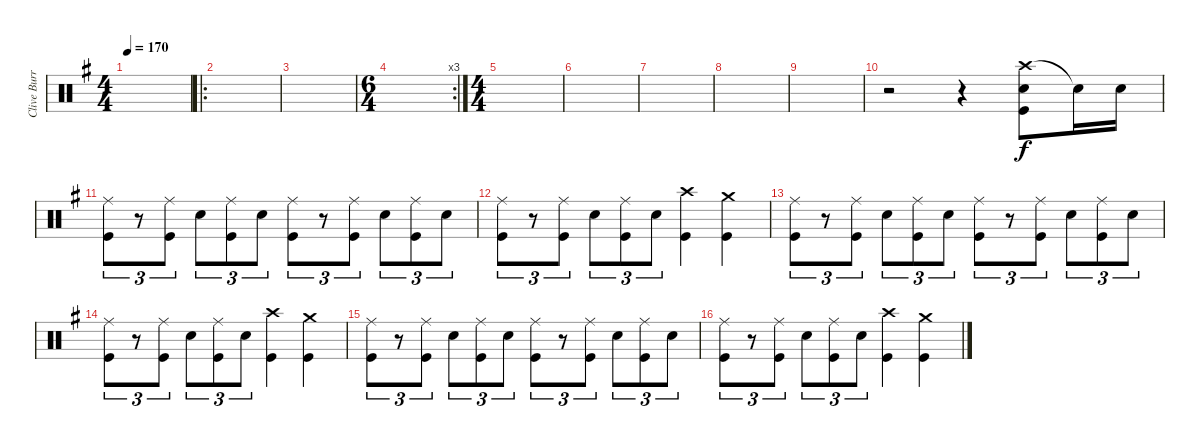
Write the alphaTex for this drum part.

\track ("Clive Burr" "Clive Burr") {instrument percussion}
\staff {score}
\articulation defaults
\ts (4 4)
\tempo 170
\clef neutral
\ks g
|
\ro
|
|
\rc 3
\ts (6 4)
|
\ts (4 4)
|
|
|
|
|
r.2 r.4 ("Crash high (hit)" "Electric Snare (hit)" "Kick (hit)").8 "Electric Snare (hit)"{t}.16 "Electric Snare (hit)".16 |
("Ride (middle)" "Kick (hit)").8{tu (3 2)} r.8{tu (3 2)} ("Ride (middle)" "Kick (hit)").8{tu (3 2)} "Electric Snare (hit)".8{tu (3 2)} ("Ride (middle)" "Kick (hit)").8{tu (3 2)} "Electric Snare (hit)".8{tu (3 2)} ("Ride (middle)" "Kick (hit)").8{tu (3 2)} r.8{tu (3 2)} ("Ride (middle)" "Kick (hit)").8{tu (3 2)} "Electric Snare (hit)".8{tu (3 2)} ("Ride (middle)" "Kick (hit)").8{tu (3 2)} "Electric Snare (hit)".8{tu (3 2)} |
("Ride (middle)" "Kick (hit)").8{tu (3 2)} r.8{tu (3 2)} ("Ride (middle)" "Kick (hit)").8{tu (3 2)} "Electric Snare (hit)".8{tu (3 2)} ("Ride (middle)" "Kick (hit)").8{tu (3 2)} "Electric Snare (hit)".8{tu (3 2)} ("Crash high (hit)" "Kick (hit)").4 ("Crash medium (hit)" "Kick (hit)").4 |
("Ride (middle)" "Kick (hit)").8{tu (3 2)} r.8{tu (3 2)} ("Ride (middle)" "Kick (hit)").8{tu (3 2)} "Electric Snare (hit)".8{tu (3 2)} ("Ride (middle)" "Kick (hit)").8{tu (3 2)} "Electric Snare (hit)".8{tu (3 2)} ("Ride (middle)" "Kick (hit)").8{tu (3 2)} r.8{tu (3 2)} ("Ride (middle)" "Kick (hit)").8{tu (3 2)} "Electric Snare (hit)".8{tu (3 2)} ("Ride (middle)" "Kick (hit)").8{tu (3 2)} "Electric Snare (hit)".8{tu (3 2)} |
("Ride (middle)" "Kick (hit)").8{tu (3 2)} r.8{tu (3 2)} ("Ride (middle)" "Kick (hit)").8{tu (3 2)} "Electric Snare (hit)".8{tu (3 2)} ("Ride (middle)" "Kick (hit)").8{tu (3 2)} "Electric Snare (hit)".8{tu (3 2)} ("Crash high (hit)" "Kick (hit)").4 ("Crash medium (hit)" "Kick (hit)").4 |
("Ride (middle)" "Kick (hit)").8{tu (3 2)} r.8{tu (3 2)} ("Ride (middle)" "Kick (hit)").8{tu (3 2)} "Electric Snare (hit)".8{tu (3 2)} ("Ride (middle)" "Kick (hit)").8{tu (3 2)} "Electric Snare (hit)".8{tu (3 2)} ("Ride (middle)" "Kick (hit)").8{tu (3 2)} r.8{tu (3 2)} ("Ride (middle)" "Kick (hit)").8{tu (3 2)} "Electric Snare (hit)".8{tu (3 2)} ("Ride (middle)" "Kick (hit)").8{tu (3 2)} "Electric Snare (hit)".8{tu (3 2)} |
("Ride (middle)" "Kick (hit)").8{tu (3 2)} r.8{tu (3 2)} ("Ride (middle)" "Kick (hit)").8{tu (3 2)} "Electric Snare (hit)".8{tu (3 2)} ("Ride (middle)" "Kick (hit)").8{tu (3 2)} "Electric Snare (hit)".8{tu (3 2)} ("Crash high (hit)" "Kick (hit)").4 ("Crash medium (hit)" "Kick (hit)").4
